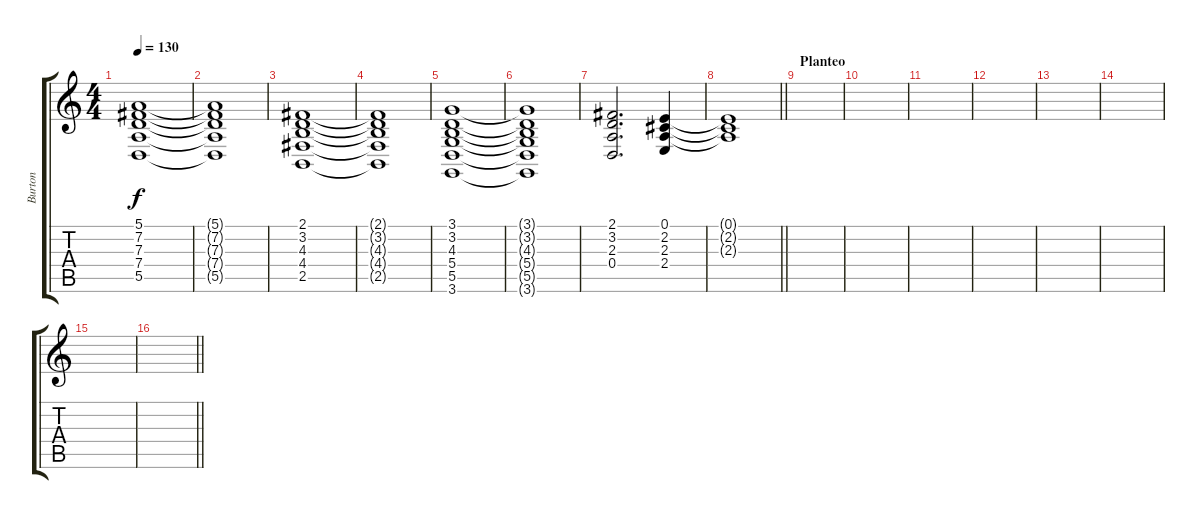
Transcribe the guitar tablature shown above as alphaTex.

\track ("Burton" "Burton") {instrument brightacousticpiano}
\staff {score tabs}
\tuning (E4 B3 G3 D3 A2 E2) {hide}
\ts (4 4)
\tempo 130
\clef g2
\ks c
(5.1 7.2 7.3 7.4 5.5).1{dy f volume 4 instrument stringensemble1} |
(5.1{t} 7.2{t} 7.3{t} 7.4{t} 5.5{t}).1 |
(2.1 3.2 4.3 4.4 2.5).1 |
(2.1{t} 3.2{t} 4.3{t} 4.4{t} 2.5{t}).1 |
(3.1 3.2 4.3 5.4 5.5 3.6).1 |
(3.1{t} 3.2{t} 4.3{t} 5.4{t} 5.5{t} 3.6{t}).1 |
(2.1 3.2 2.3 0.4).2{d} (0.1 2.2 2.3 2.4).4 |
\barLineRight lightlight
(0.1{t} 2.2{t} 2.3{t}).1 |
\section ("" "Planteo")
|
|
|
|
|
|
|
\barLineRight lightlight
